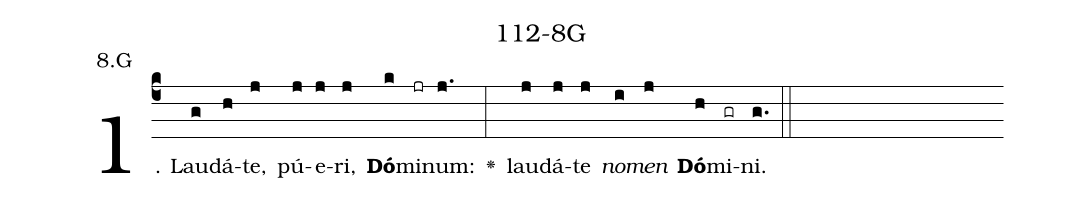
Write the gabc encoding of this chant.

name: 112-8G;
annotation: 8.G;
%%
(c4)1. Lau(g)dá(h)te,(j) pú(j)e(j)ri,(j) <b>Dó</b>(k)mi(jr)num:(j.) <v>\greheightstar</v>(:) lau(j)dá(j)te(j) <i>no</i>(i)<i>men</i>(j) <b>Dó</b>(h)mi(gr)ni.(g.) (::)
